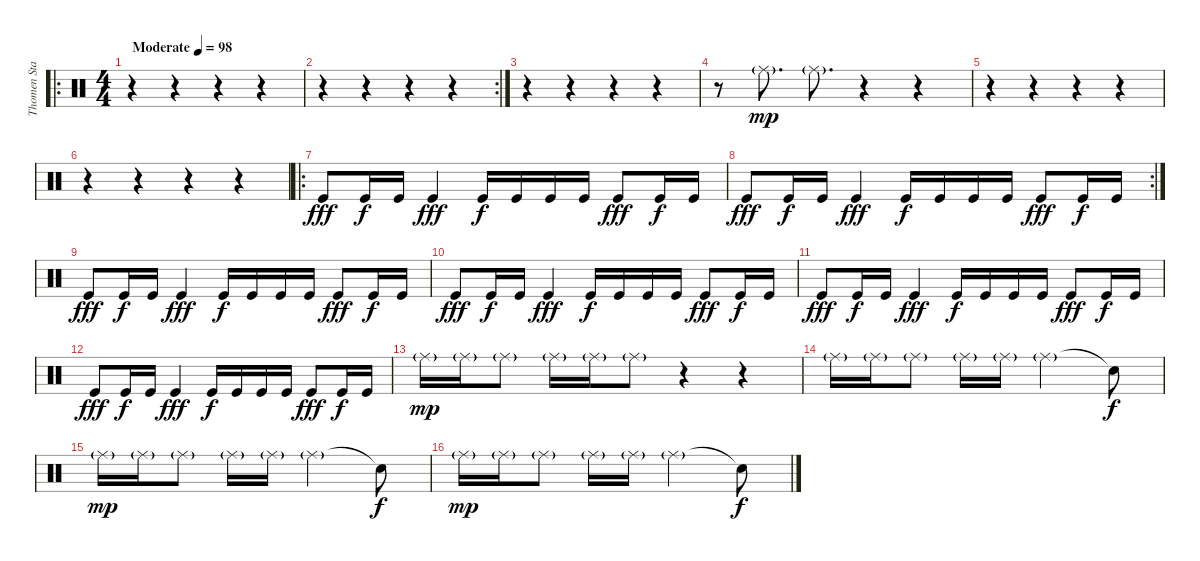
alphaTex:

\track ("Thomen Stauch" "Thomen Sta") {instrument percussion}
\staff {score}
\articulation defaults
\ro
\ts (4 4)
\tempo (98 "Moderate")
\clef neutral
\ks c
r.4{dy mp} r.4 r.4 r.4 |
\rc 2
r.4 r.4 r.4 r.4 |
r.4 r.4 r.4 r.4 |
r.8 "Ride (middle)"{g}.8{d} "Ride (middle)"{g}.8{d} r.4 r.4 |
r.4 r.4 r.4 r.4 |
r.4 r.4 r.4 r.4 |
\ro "Kick (hit)".8{dy fff} "Kick (hit)".16{dy f} "Kick (hit)".16 "Kick (hit)".4{dy fff} "Kick (hit)".16{dy f} "Kick (hit)".16 "Kick (hit)".16 "Kick (hit)".16 "Kick (hit)".8{dy fff} "Kick (hit)".16{dy f} "Kick (hit)".16
|
\rc 2 "Kick (hit)".8{dy fff} "Kick (hit)".16{dy f} "Kick (hit)".16 "Kick (hit)".4{dy fff} "Kick (hit)".16{dy f} "Kick (hit)".16 "Kick (hit)".16 "Kick (hit)".16 "Kick (hit)".8{dy fff} "Kick (hit)".16{dy f} "Kick (hit)".16
|
"Kick (hit)".8{dy fff} "Kick (hit)".16{dy f} "Kick (hit)".16 "Kick (hit)".4{dy fff} "Kick (hit)".16{dy f} "Kick (hit)".16 "Kick (hit)".16 "Kick (hit)".16 "Kick (hit)".8{dy fff} "Kick (hit)".16{dy f} "Kick (hit)".16 |
"Kick (hit)".8{dy fff} "Kick (hit)".16{dy f} "Kick (hit)".16 "Kick (hit)".4{dy fff} "Kick (hit)".16{dy f} "Kick (hit)".16 "Kick (hit)".16 "Kick (hit)".16 "Kick (hit)".8{dy fff} "Kick (hit)".16{dy f} "Kick (hit)".16 |
"Kick (hit)".8{dy fff} "Kick (hit)".16{dy f} "Kick (hit)".16 "Kick (hit)".4{dy fff} "Kick (hit)".16{dy f} "Kick (hit)".16 "Kick (hit)".16 "Kick (hit)".16 "Kick (hit)".8{dy fff} "Kick (hit)".16{dy f} "Kick (hit)".16 |
"Kick (hit)".8{dy fff} "Kick (hit)".16{dy f} "Kick (hit)".16 "Kick (hit)".4{dy fff} "Kick (hit)".16{dy f} "Kick (hit)".16 "Kick (hit)".16 "Kick (hit)".16 "Kick (hit)".8{dy fff} "Kick (hit)".16{dy f} "Kick (hit)".16 |
"Ride (middle)"{g}.16{dy mp} "Ride (middle)"{g}.16 "Ride (middle)"{g}.8 "Ride (middle)"{g}.16 "Ride (middle)"{g}.16 "Ride (middle)"{g}.8 r.4 r.4 |
"Ride (middle)"{g}.16 "Ride (middle)"{g}.16 "Ride (middle)"{g}.8 "Ride (middle)"{g}.16 "Ride (middle)"{g}.16 "Ride (middle)"{g}.2 "Snare (hit)"{t}.8{dy f} |
"Ride (middle)"{g}.16{dy mp} "Ride (middle)"{g}.16 "Ride (middle)"{g}.8 "Ride (middle)"{g}.16 "Ride (middle)"{g}.16 "Ride (middle)"{g}.2 "Snare (hit)"{t}.8{dy f} |
"Ride (middle)"{g}.16{dy mp} "Ride (middle)"{g}.16 "Ride (middle)"{g}.8 "Ride (middle)"{g}.16 "Ride (middle)"{g}.16 "Ride (middle)"{g}.2 "Snare (hit)"{t}.8{dy f}
